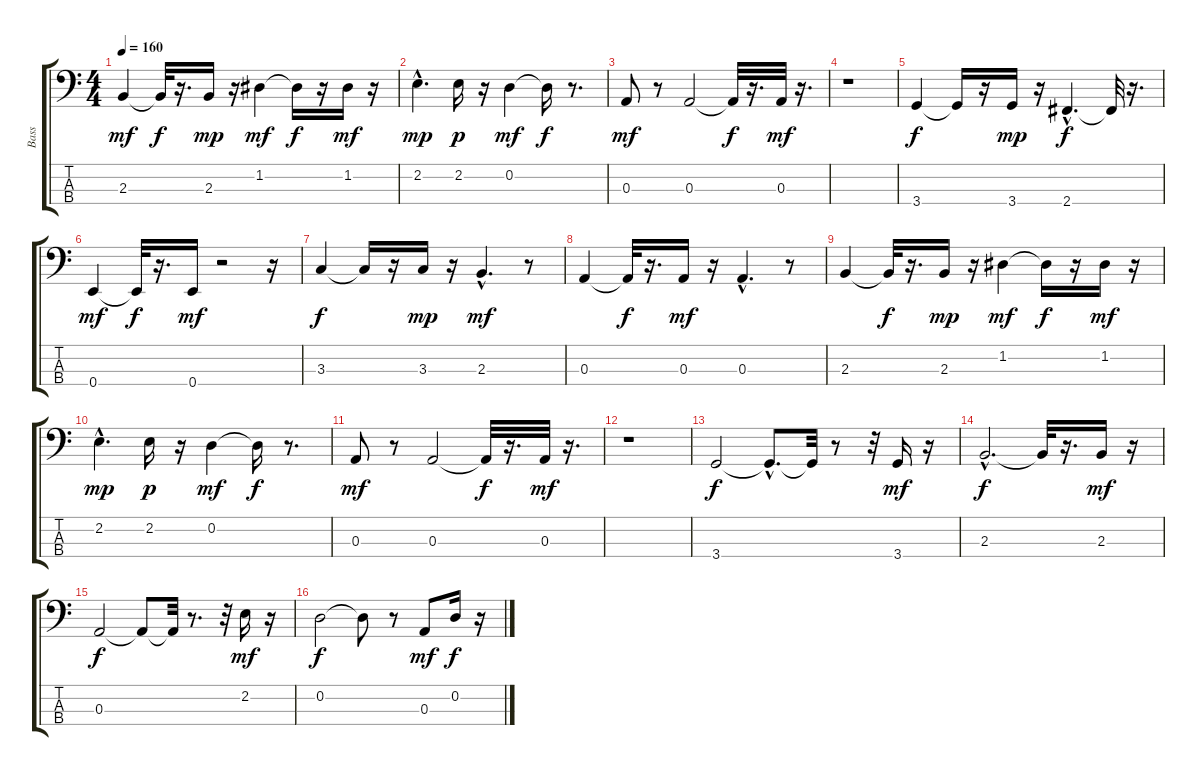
\track ("Bass" "Bass") {instrument electricbassfinger}
\staff {score tabs}
\tuning (G2 D2 A1 E1) {hide}
\ts (4 4)
\tempo 160
\clef f4
\ks c
2.3.4{dy mf} 2.3{t}.32{dy f} r.16{d} 2.3.16{dy mp} r.16 1.2.4{dy mf} 1.2{t}.16{dy f} r.16 1.2.16{dy mf} r.16 |
2.2{hac}.4{d dy mp} 2.2.16{dy p} r.16 0.2.4{dy mf} 0.2{t}.16{dy f} r.8{d} |
0.3.8{dy mf} r.8 0.3.2 0.3{t}.32{dy f} r.16{d} 0.3.32{dy mf} r.16{d} |
r.1 |
3.4.4{dy f} 3.4{t}.16 r.16 3.4.16{dy mp} r.16 2.4{hac}.4{d dy f} 2.4{t}.32 r.16{d} |
0.4.4{dy mf} 0.4{t}.32{dy f} r.16{d} 0.4.16{dy mf} r.2 r.16 |
3.3.4{dy f} 3.3{t}.16 r.16 3.3.16{dy mp} r.16 2.3{hac}.4{d dy mf} r.8 |
0.3.4 0.3{t}.32{dy f} r.16{d} 0.3.16{dy mf} r.16 0.3{hac}.4{d} r.8 |
2.3.4 2.3{t}.32{dy f} r.16{d} 2.3.16{dy mp} r.16 1.2.4{dy mf} 1.2{t}.16{dy f} r.16 1.2.16{dy mf} r.16 |
2.2{hac}.4{d dy mp} 2.2.16{dy p} r.16 0.2.4{dy mf} 0.2{t}.16{dy f} r.8{d} |
0.3.8{dy mf} r.8 0.3.2 0.3{t}.32{dy f} r.16{d} 0.3.32{dy mf} r.16{d} |
r.1 |
3.4.2{dy f} 3.4{hac t}.8{d} 3.4{t}.32 r.8 r.32 3.4.16{dy mf} r.16 |
2.3{hac}.2{d dy f} 2.3{t}.32 r.16{d} 2.3.16{dy mf} r.16 |
0.3.2{dy f} 0.3{t}.8 0.3{t}.32 r.8{d} r.32 2.2.16{dy mf} r.16 |
0.2.2{dy f} 0.2{t}.8 r.8 0.3.8{dy mf} 0.2.16{dy f} r.16
